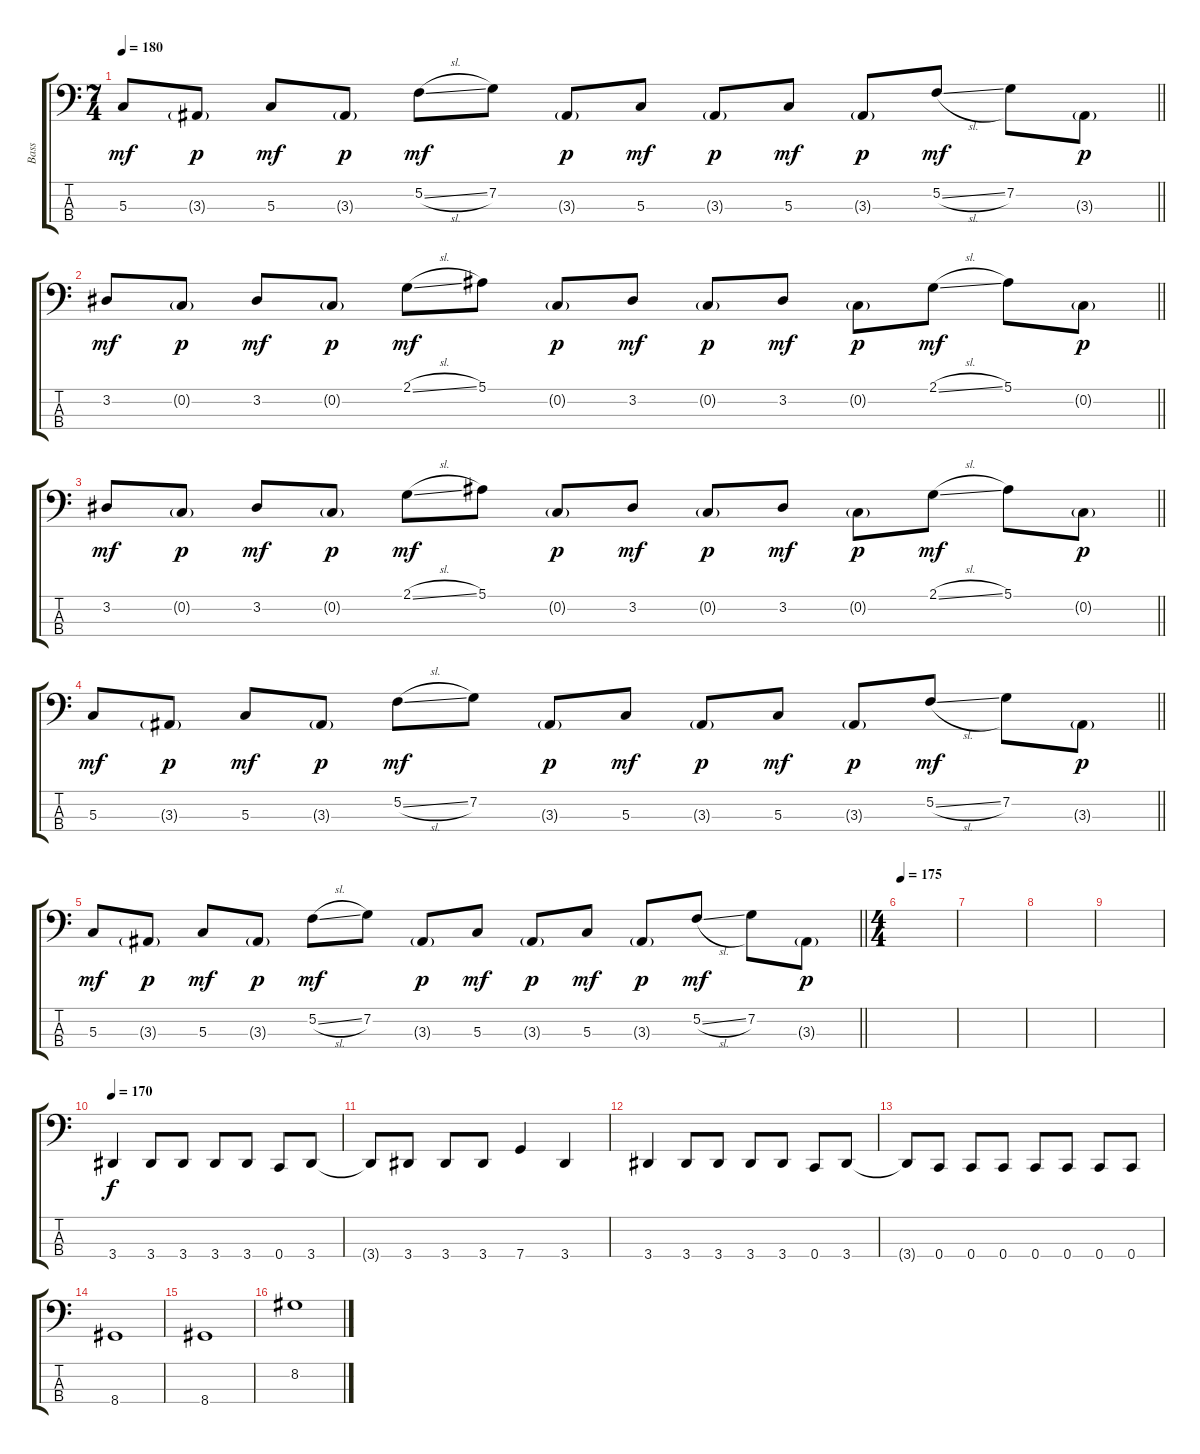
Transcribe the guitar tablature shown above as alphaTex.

\track ("Bass" "Bass") {instrument slapbass1}
\staff {score tabs}
\tuning (F2 C2 G1 C1) {hide}
\ts (7 4)
\tempo 180
\clef f4
\barLineRight lightlight
\ks c
5.3.8{dy mf} 3.3{g}.8{dy p} 5.3.8{dy mf} 3.3{g}.8{dy p} 5.2{sl}.8{dy mf} 7.2.8 3.3{g}.8{dy p} 5.3.8{dy mf} 3.3{g}.8{dy p} 5.3.8{dy mf} 3.3{g}.8{dy p} 5.2{sl}.8{dy mf} 7.2.8 3.3{g}.8{dy p} |
\barLineRight lightlight
3.2.8{dy mf} 0.2{g}.8{dy p} 3.2.8{dy mf} 0.2{g}.8{dy p} 2.1{sl}.8{dy mf} 5.1.8 0.2{g}.8{dy p} 3.2.8{dy mf} 0.2{g}.8{dy p} 3.2.8{dy mf} 0.2{g}.8{dy p} 2.1{sl}.8{dy mf} 5.1.8 0.2{g}.8{dy p} |
\barLineRight lightlight
3.2.8{dy mf} 0.2{g}.8{dy p} 3.2.8{dy mf} 0.2{g}.8{dy p} 2.1{sl}.8{dy mf} 5.1.8 0.2{g}.8{dy p} 3.2.8{dy mf} 0.2{g}.8{dy p} 3.2.8{dy mf} 0.2{g}.8{dy p} 2.1{sl}.8{dy mf} 5.1.8 0.2{g}.8{dy p} |
\barLineRight lightlight
5.3.8{dy mf} 3.3{g}.8{dy p} 5.3.8{dy mf} 3.3{g}.8{dy p} 5.2{sl}.8{dy mf} 7.2.8 3.3{g}.8{dy p} 5.3.8{dy mf} 3.3{g}.8{dy p} 5.3.8{dy mf} 3.3{g}.8{dy p} 5.2{sl}.8{dy mf} 7.2.8 3.3{g}.8{dy p} |
\barLineRight lightlight
5.3.8{dy mf} 3.3{g}.8{dy p} 5.3.8{dy mf} 3.3{g}.8{dy p} 5.2{sl}.8{dy mf} 7.2.8 3.3{g}.8{dy p} 5.3.8{dy mf} 3.3{g}.8{dy p} 5.3.8{dy mf} 3.3{g}.8{dy p} 5.2{sl}.8{dy mf} 7.2.8 3.3{g}.8{dy p} |
\ts (4 4)
\tempo 175
|
|
|
|
\tempo 170
3.4.4{dy f} 3.4.8 3.4.8 3.4.8 3.4.8 0.4.8 3.4.8 |
3.4{t}.8 3.4.8 3.4.8 3.4.8 7.4.4 3.4.4 |
3.4.4 3.4.8 3.4.8 3.4.8 3.4.8 0.4.8 3.4.8 |
3.4{t}.8 0.4.8 0.4.8 0.4.8 0.4.8 0.4.8 0.4.8 0.4.8 |
8.4.1 |
8.4.1 |
8.2.1
